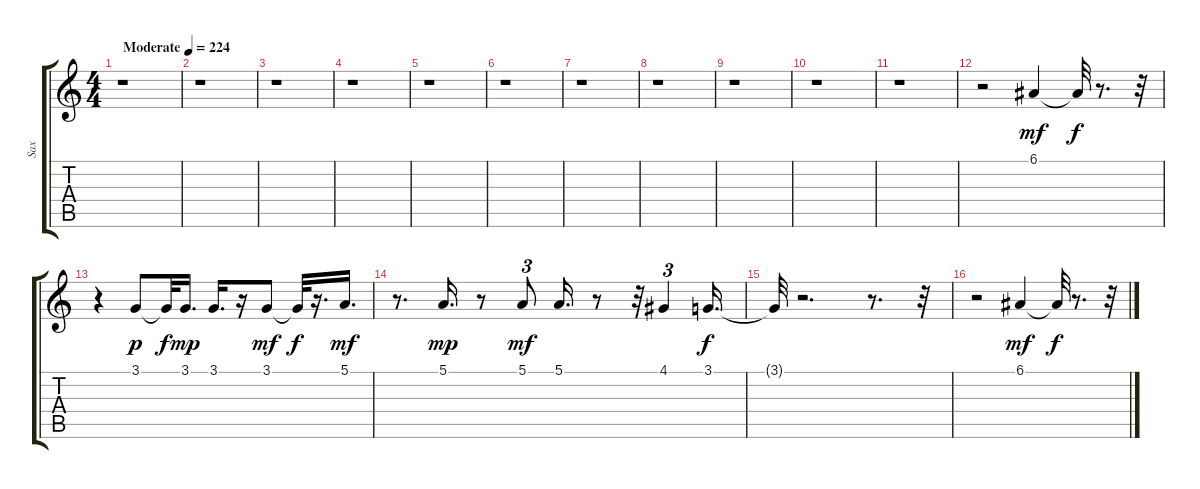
\track ("Sax" "Sax") {instrument altosax}
\staff {score tabs}
\tuning (E4 B3 G3 D3 A2 E2) {hide}
\ts (4 4)
\tempo (224 "Moderate")
\clef g2
\ks c
r.1{dy mf instrument altosax} |
r.1 |
r.1 |
r.1 |
r.1 |
r.1 |
r.1 |
r.1 |
r.1 |
r.1 |
r.1 |
r.2 6.1.4 6.1{t}.32{dy f} r.8{d} r.32 |
r.4 3.1.8{dy p} 3.1{t}.32{dy f} 3.1.16{d dy mp} 3.1.16{d} r.16 3.1.8{dy mf} 3.1{t}.32{dy f} r.16{d} 5.1.16{d dy mf} |
r.8{d} 5.1.16{d dy mp} r.8 5.1.8{tu (3 2) dy mf} 5.1.16{d} r.8 r.32 4.1.4{tu (3 2)} 3.1.16{d dy f} |
3.1{t}.32 r.2{d} r.8{d} r.32 |
r.2 6.1.4{dy mf} 6.1{t}.32{dy f} r.8{d} r.32
